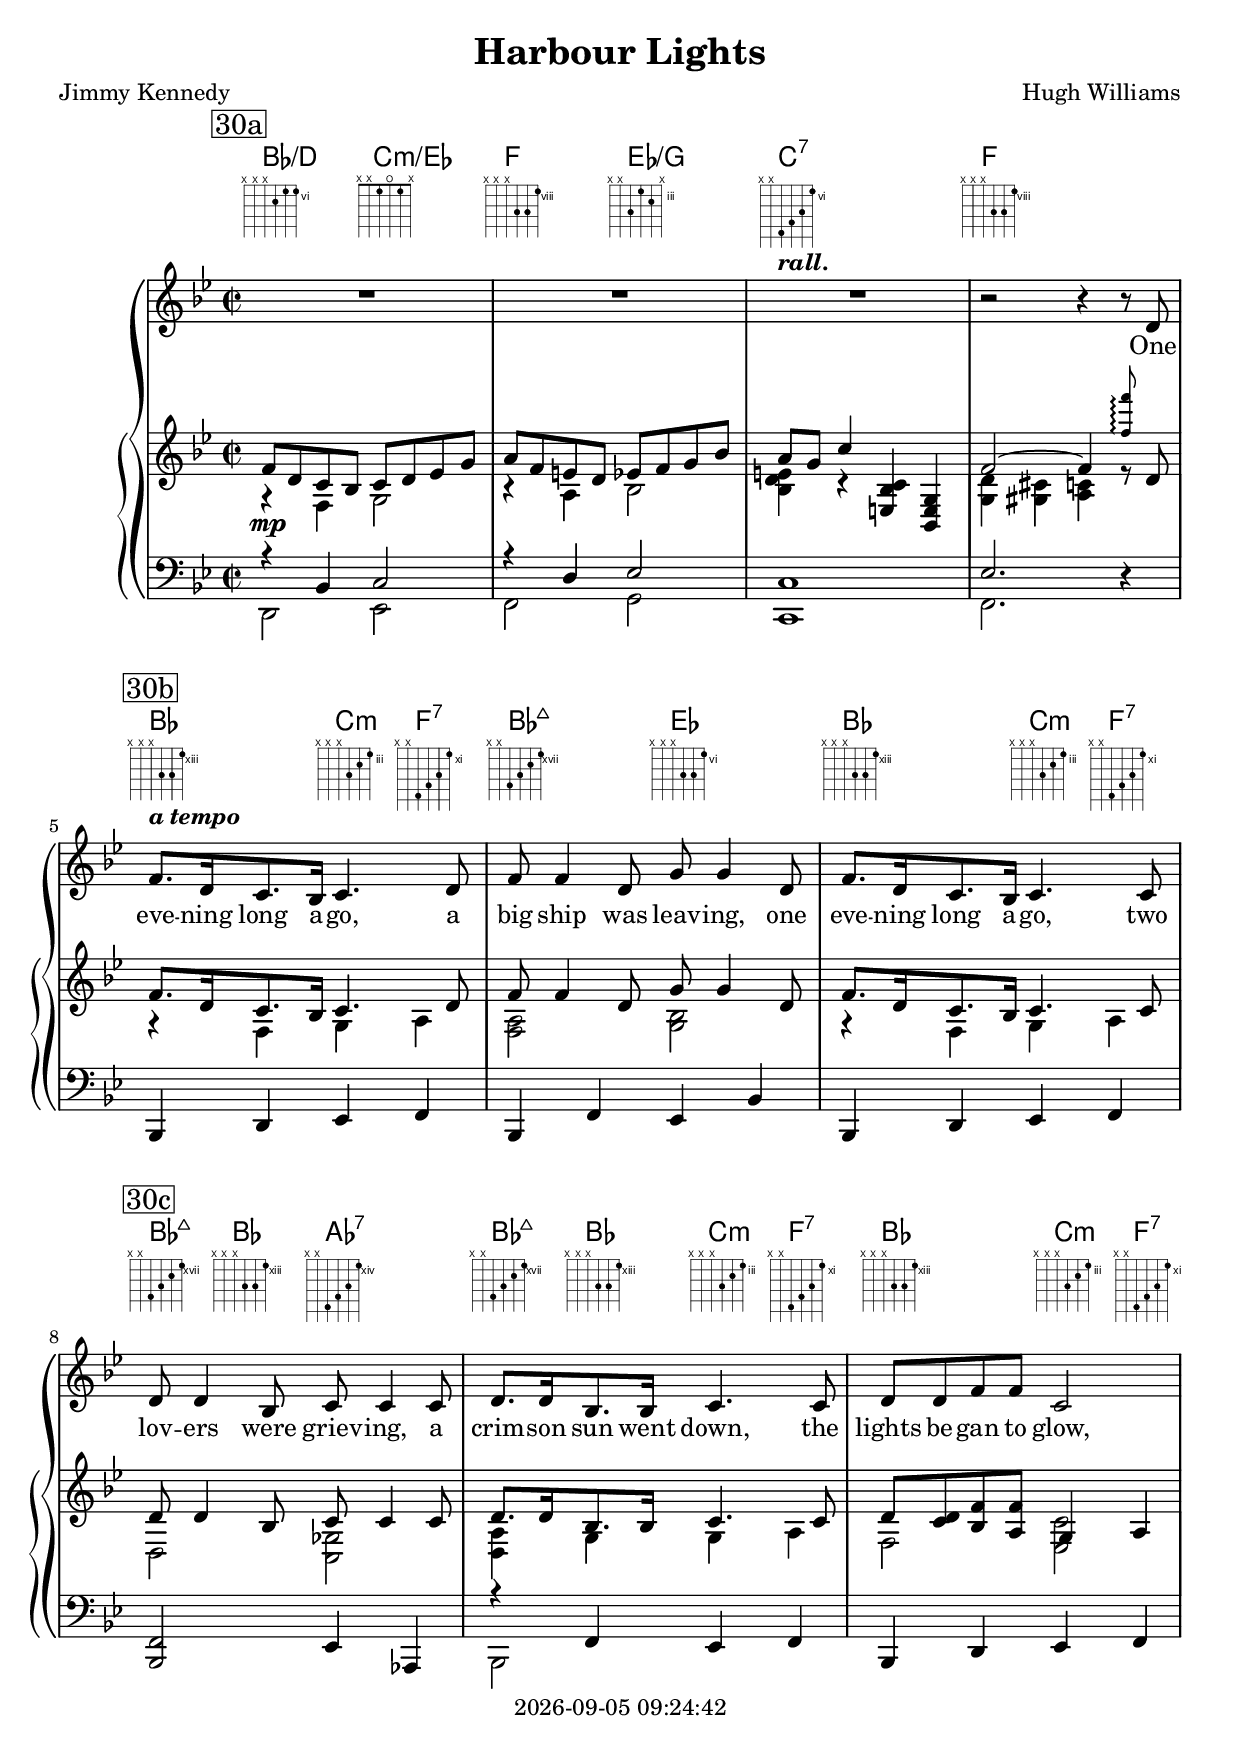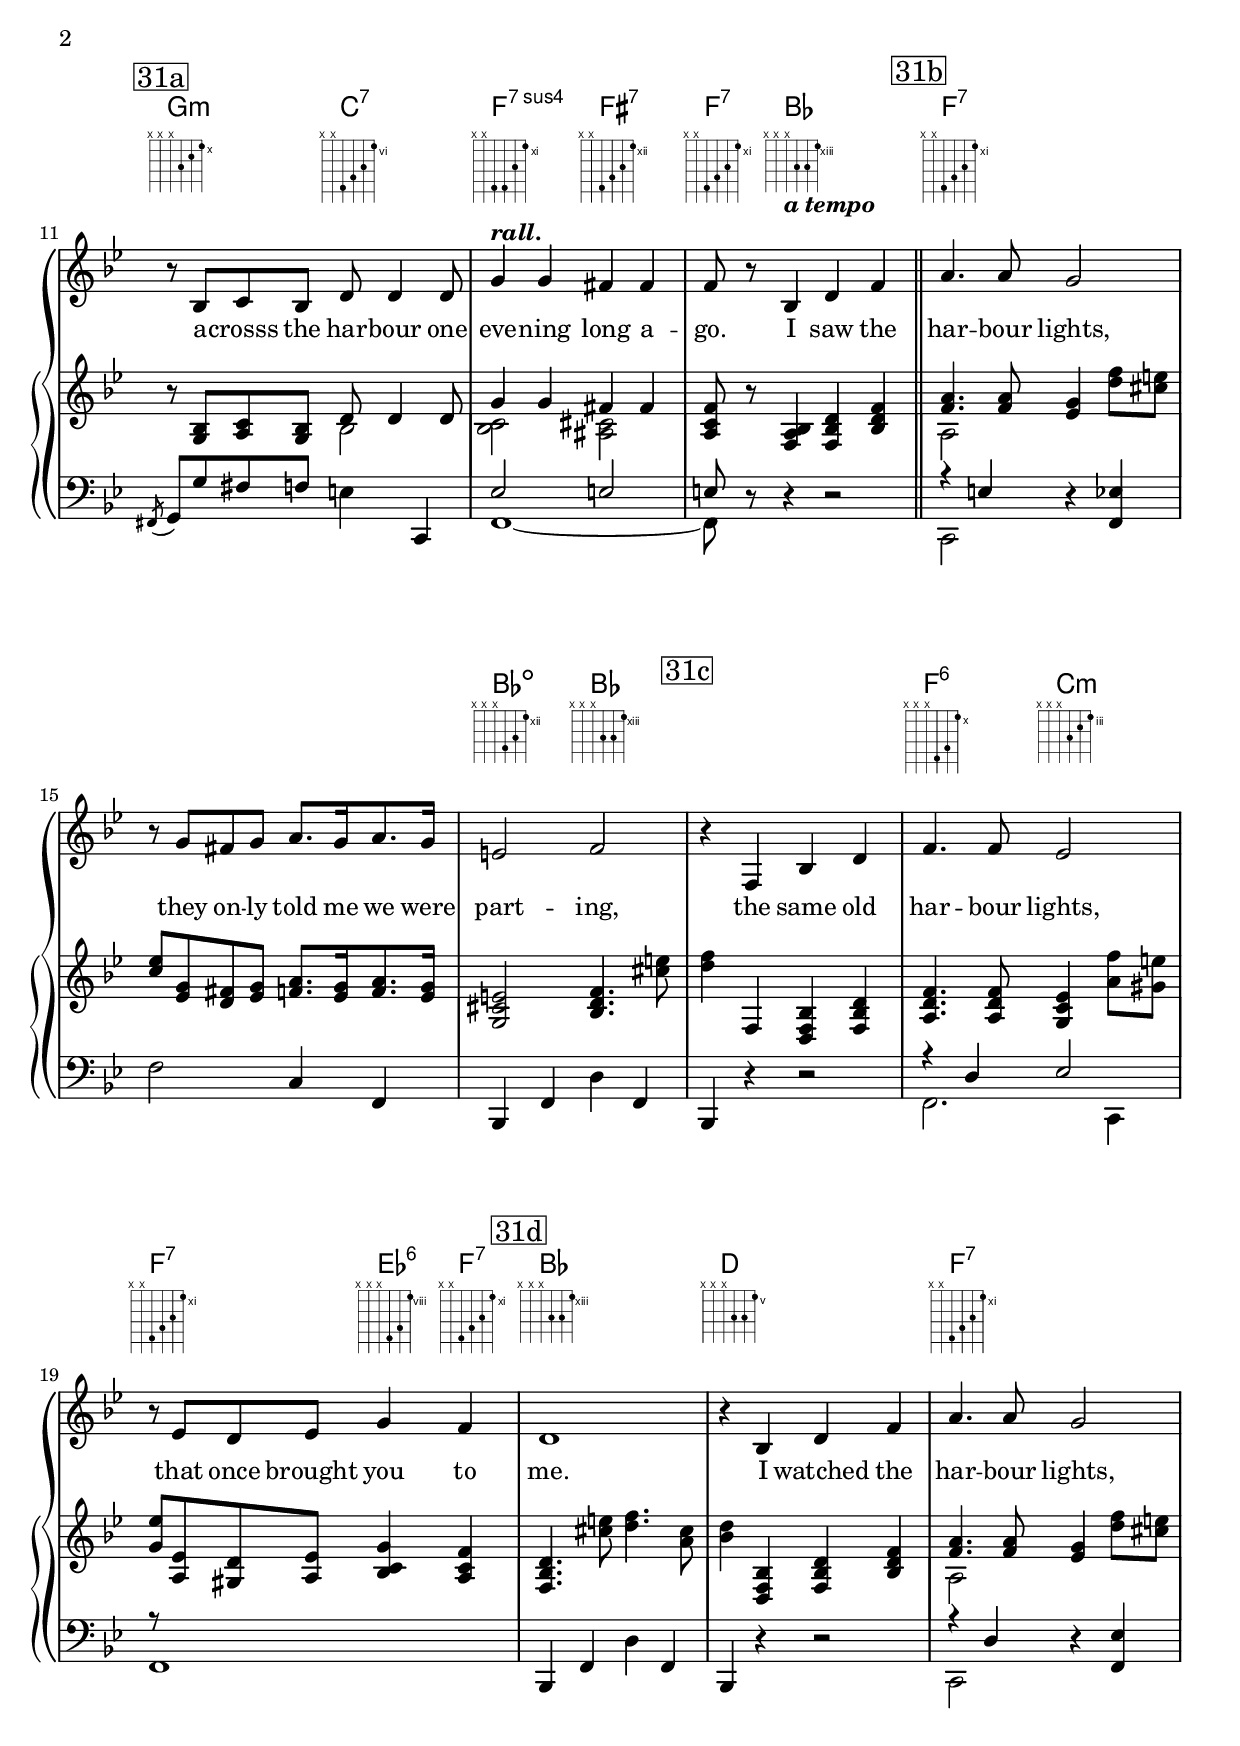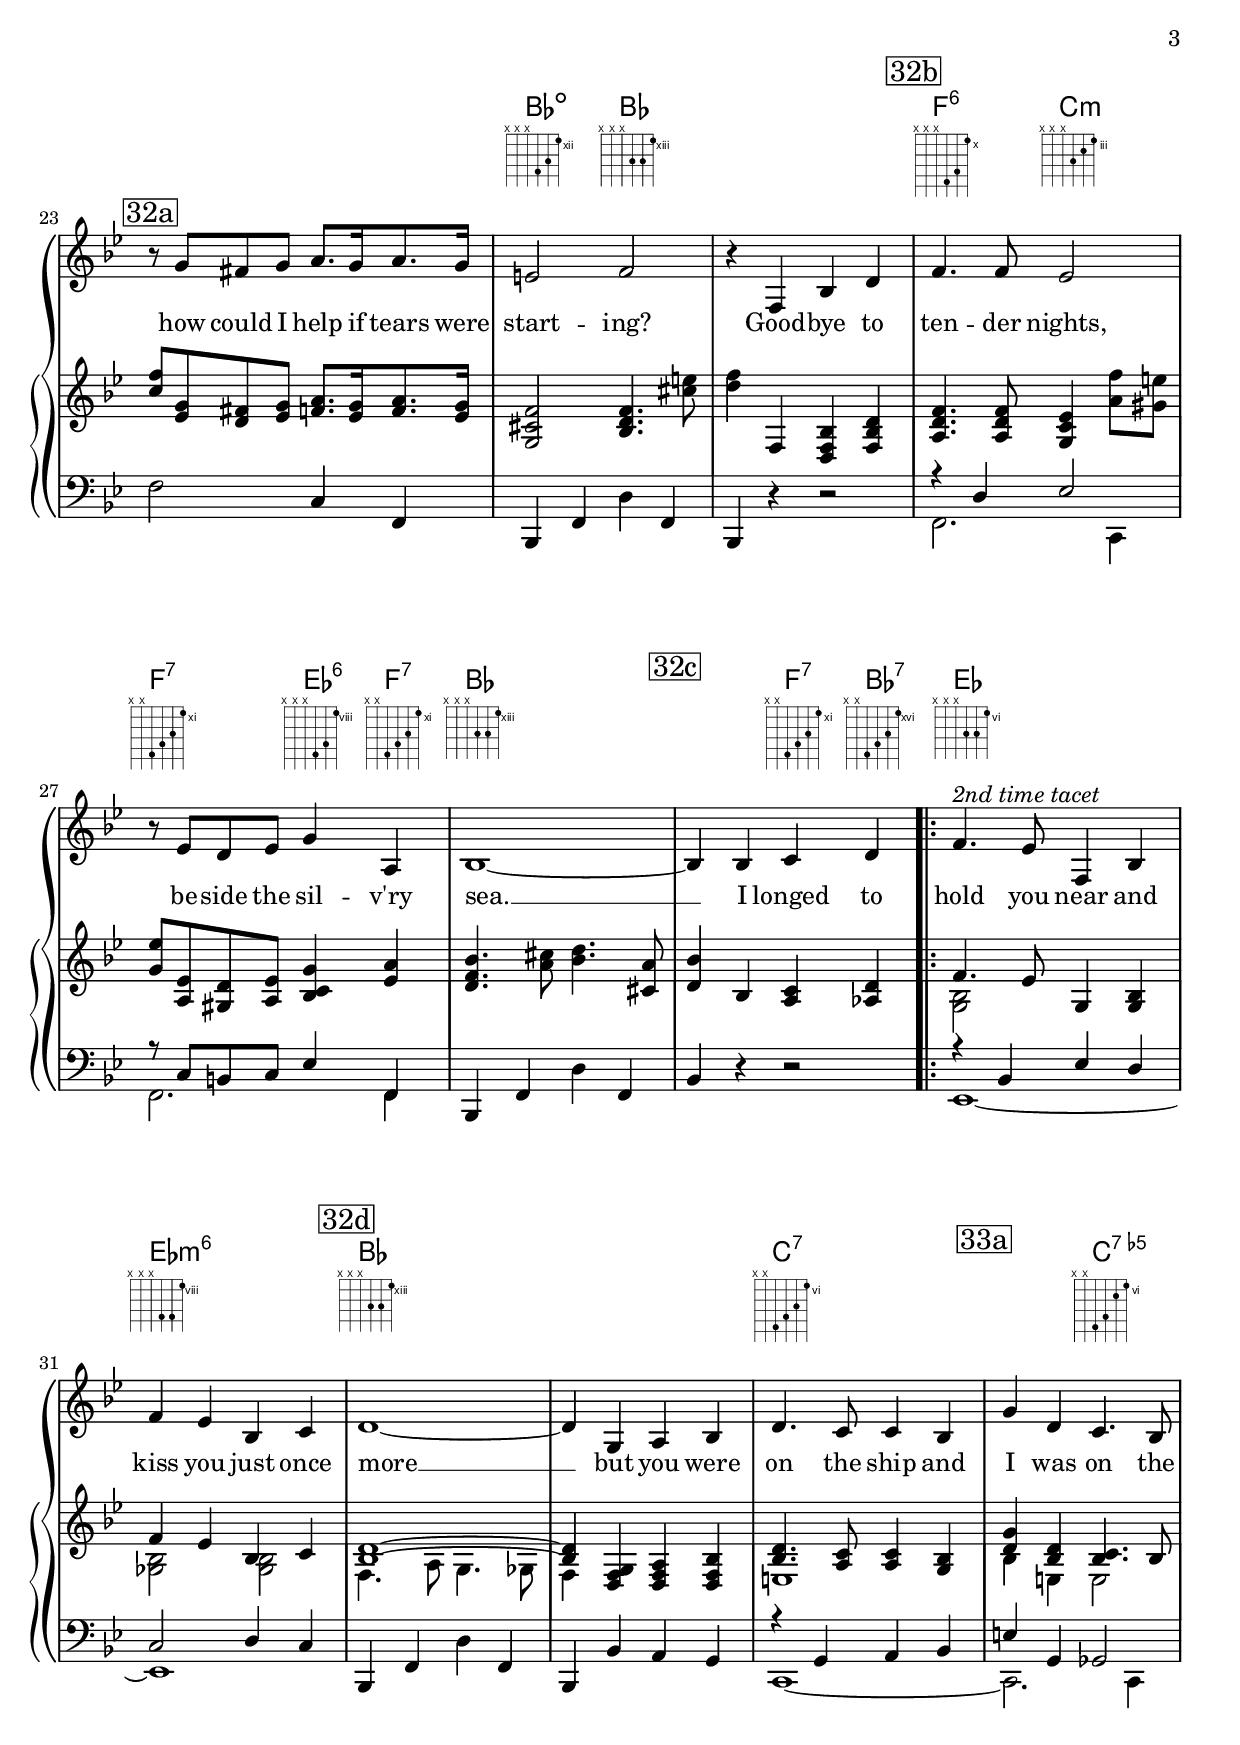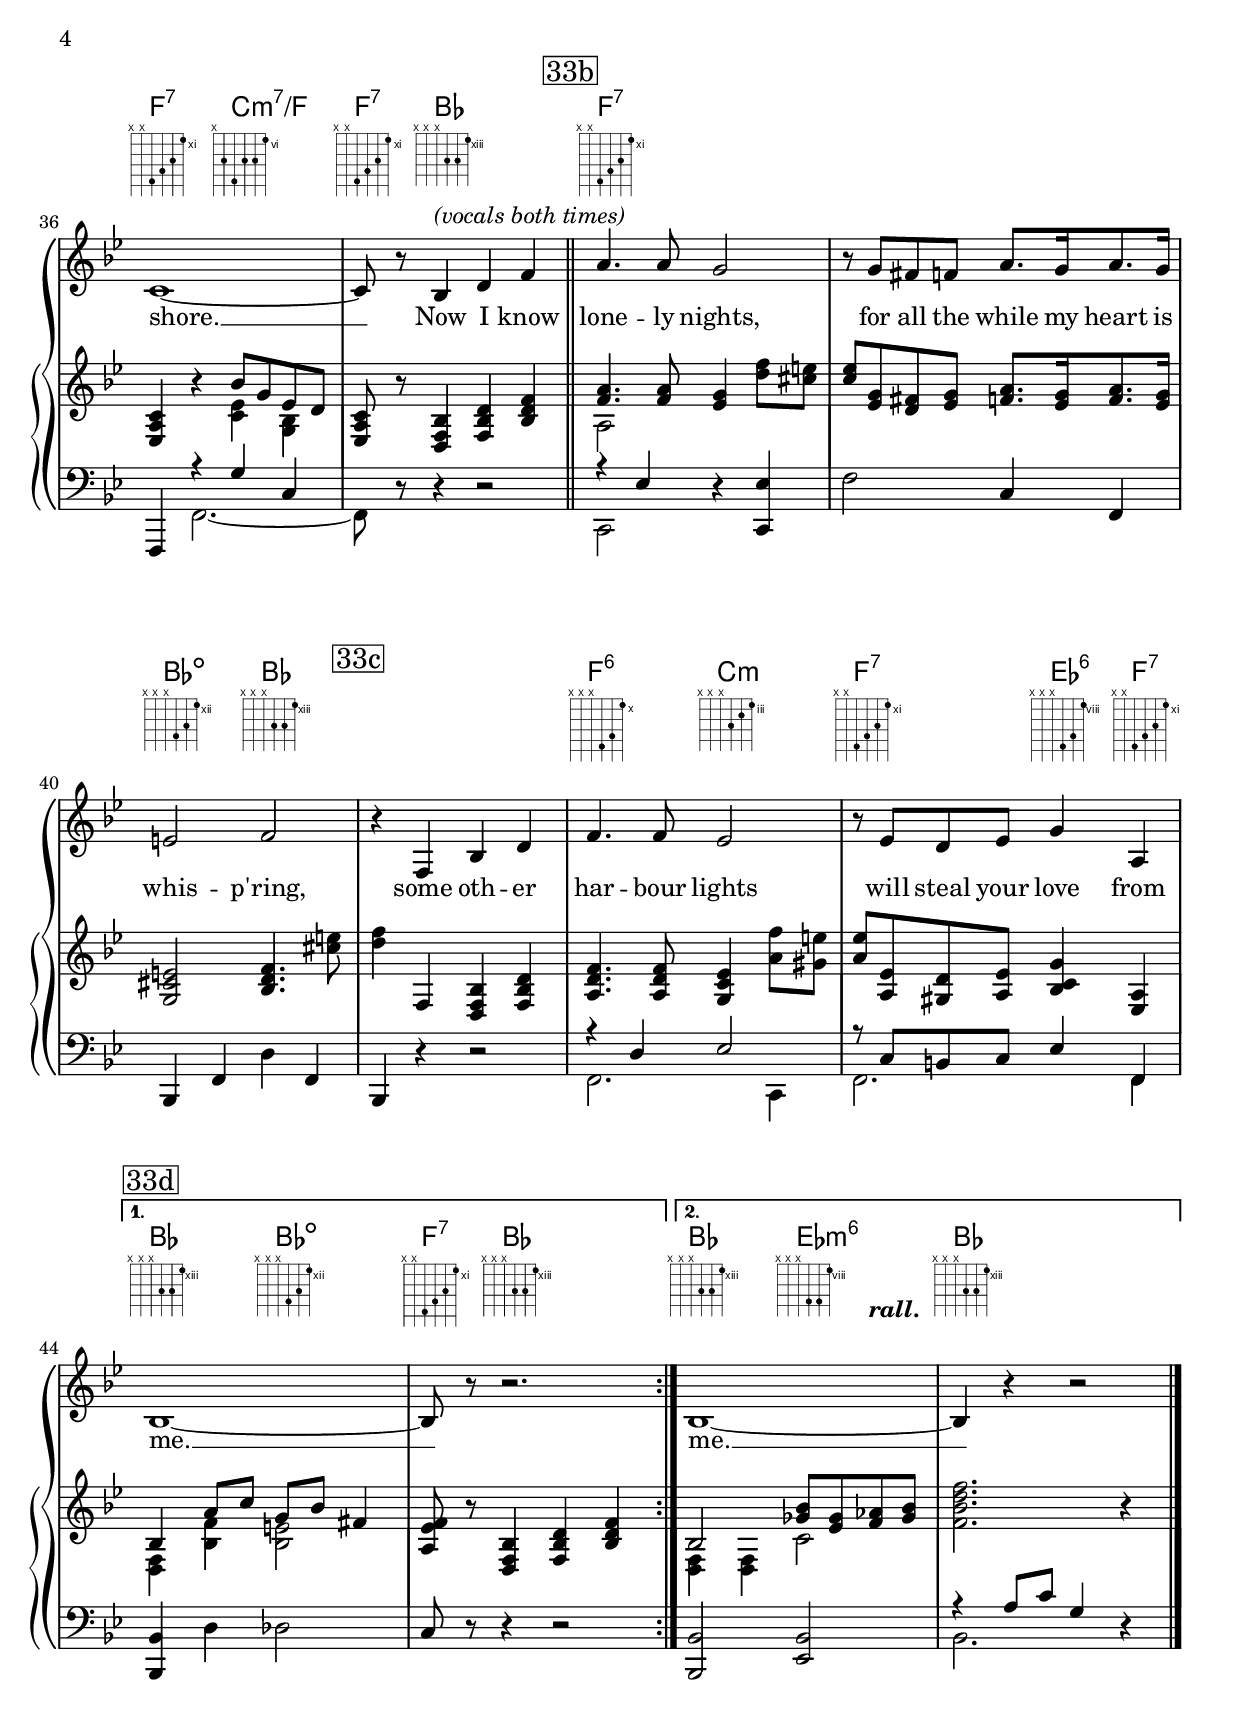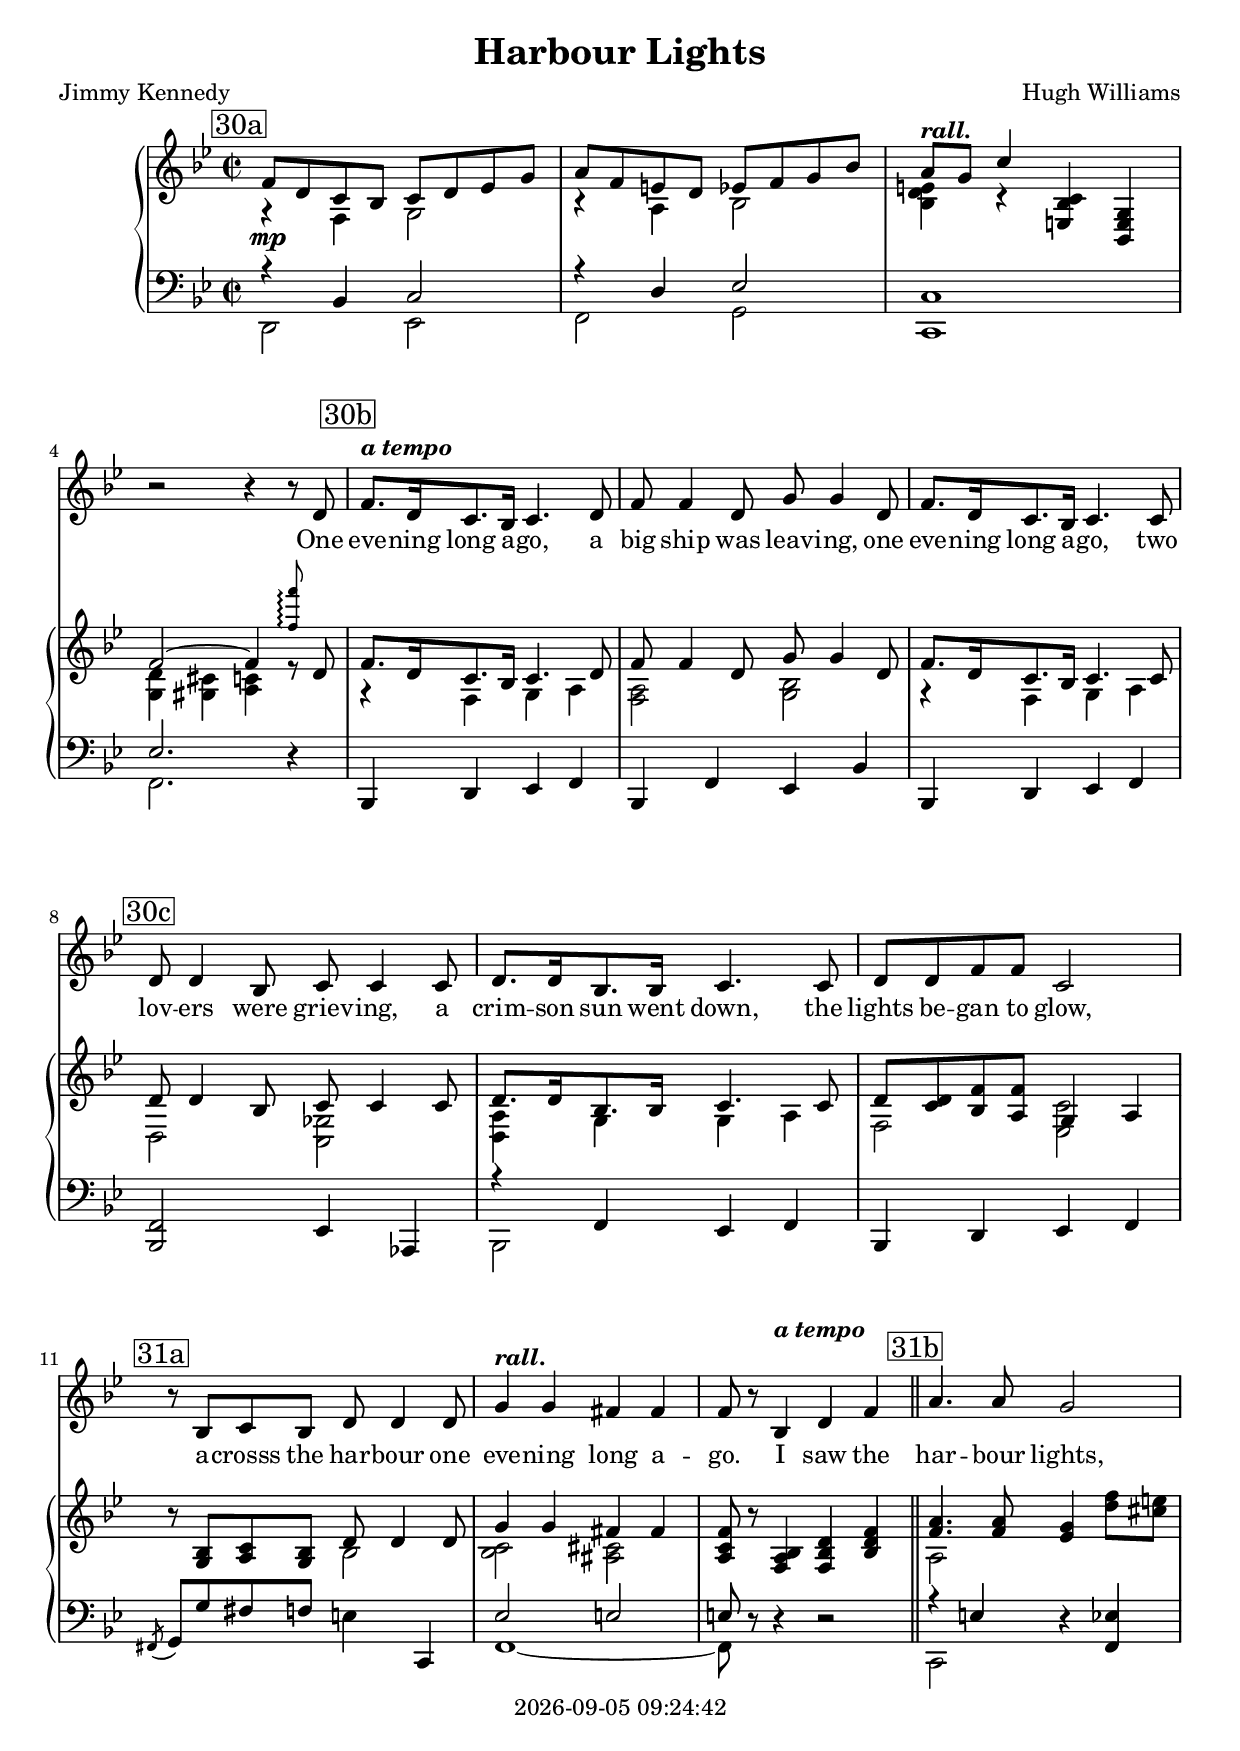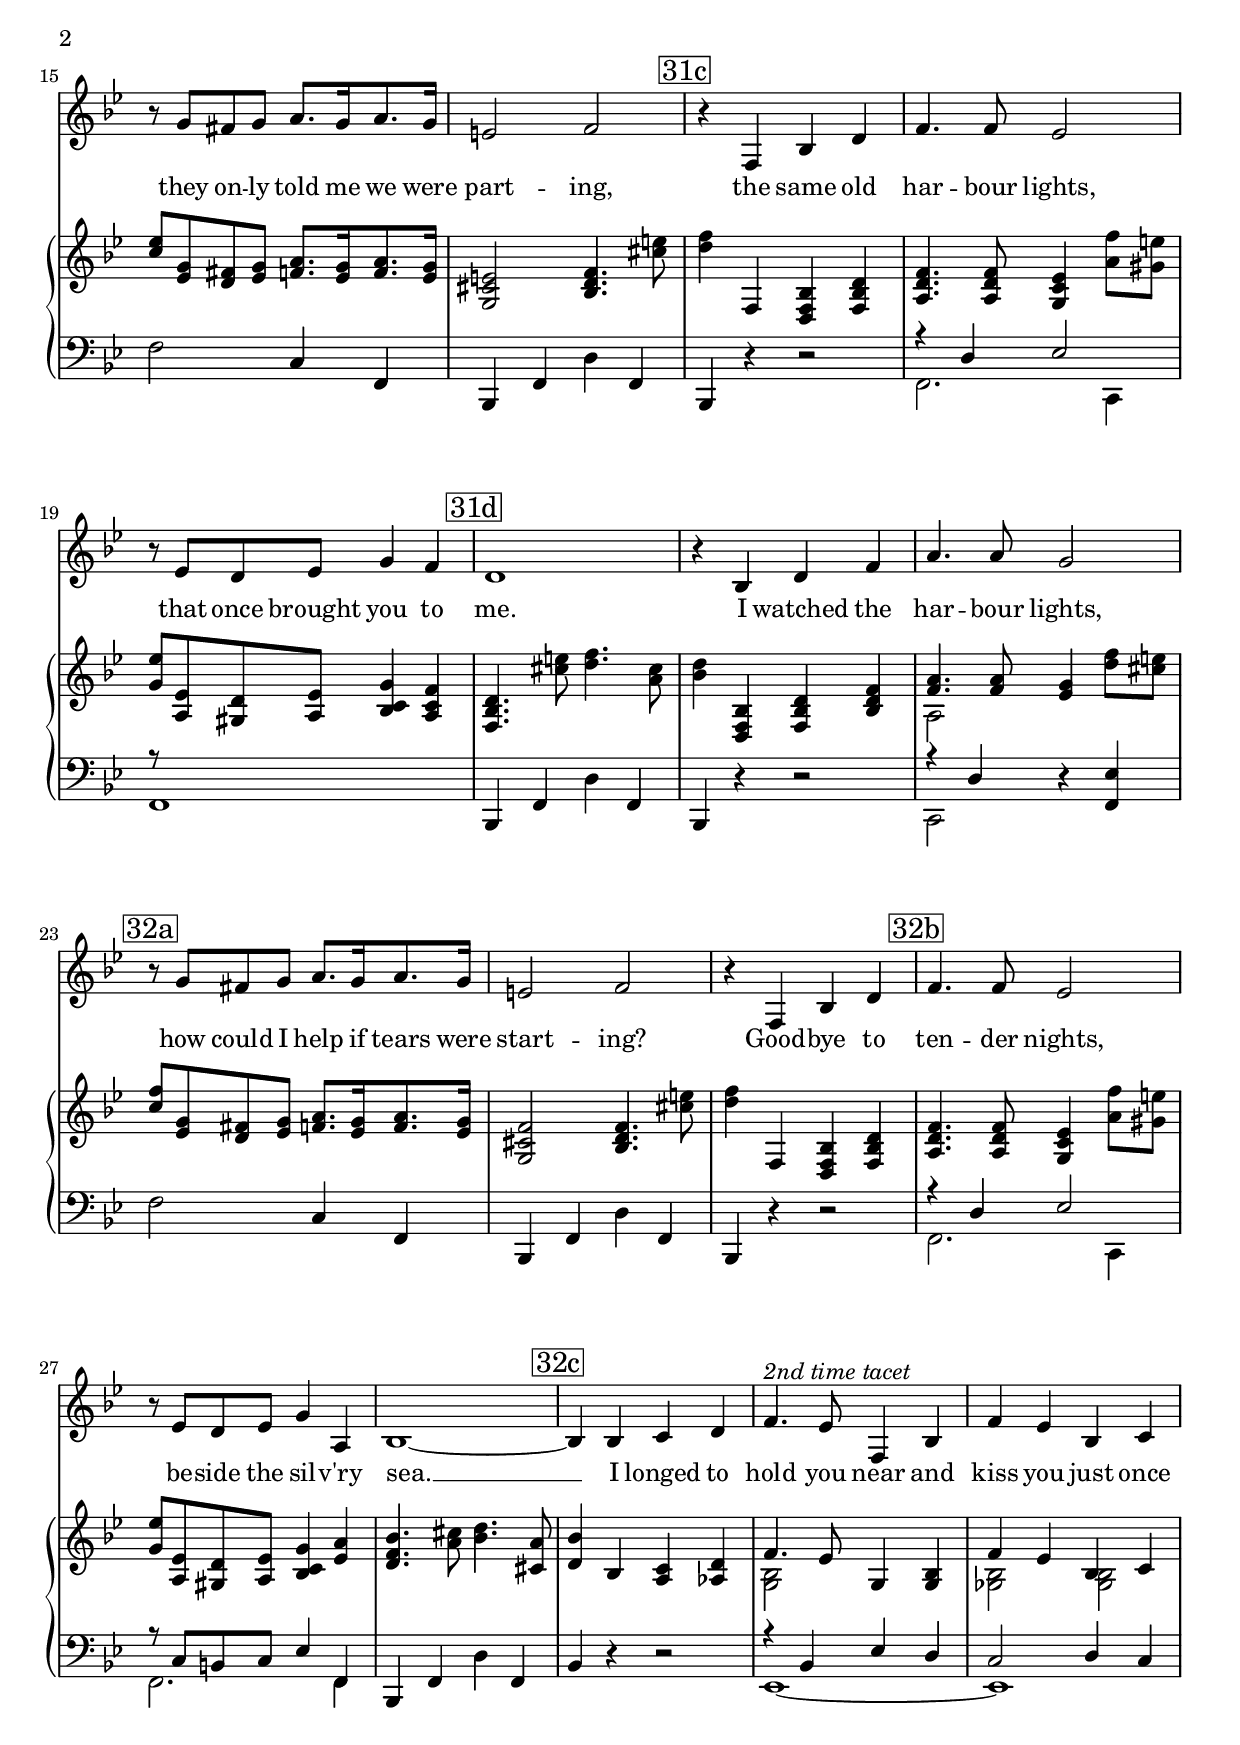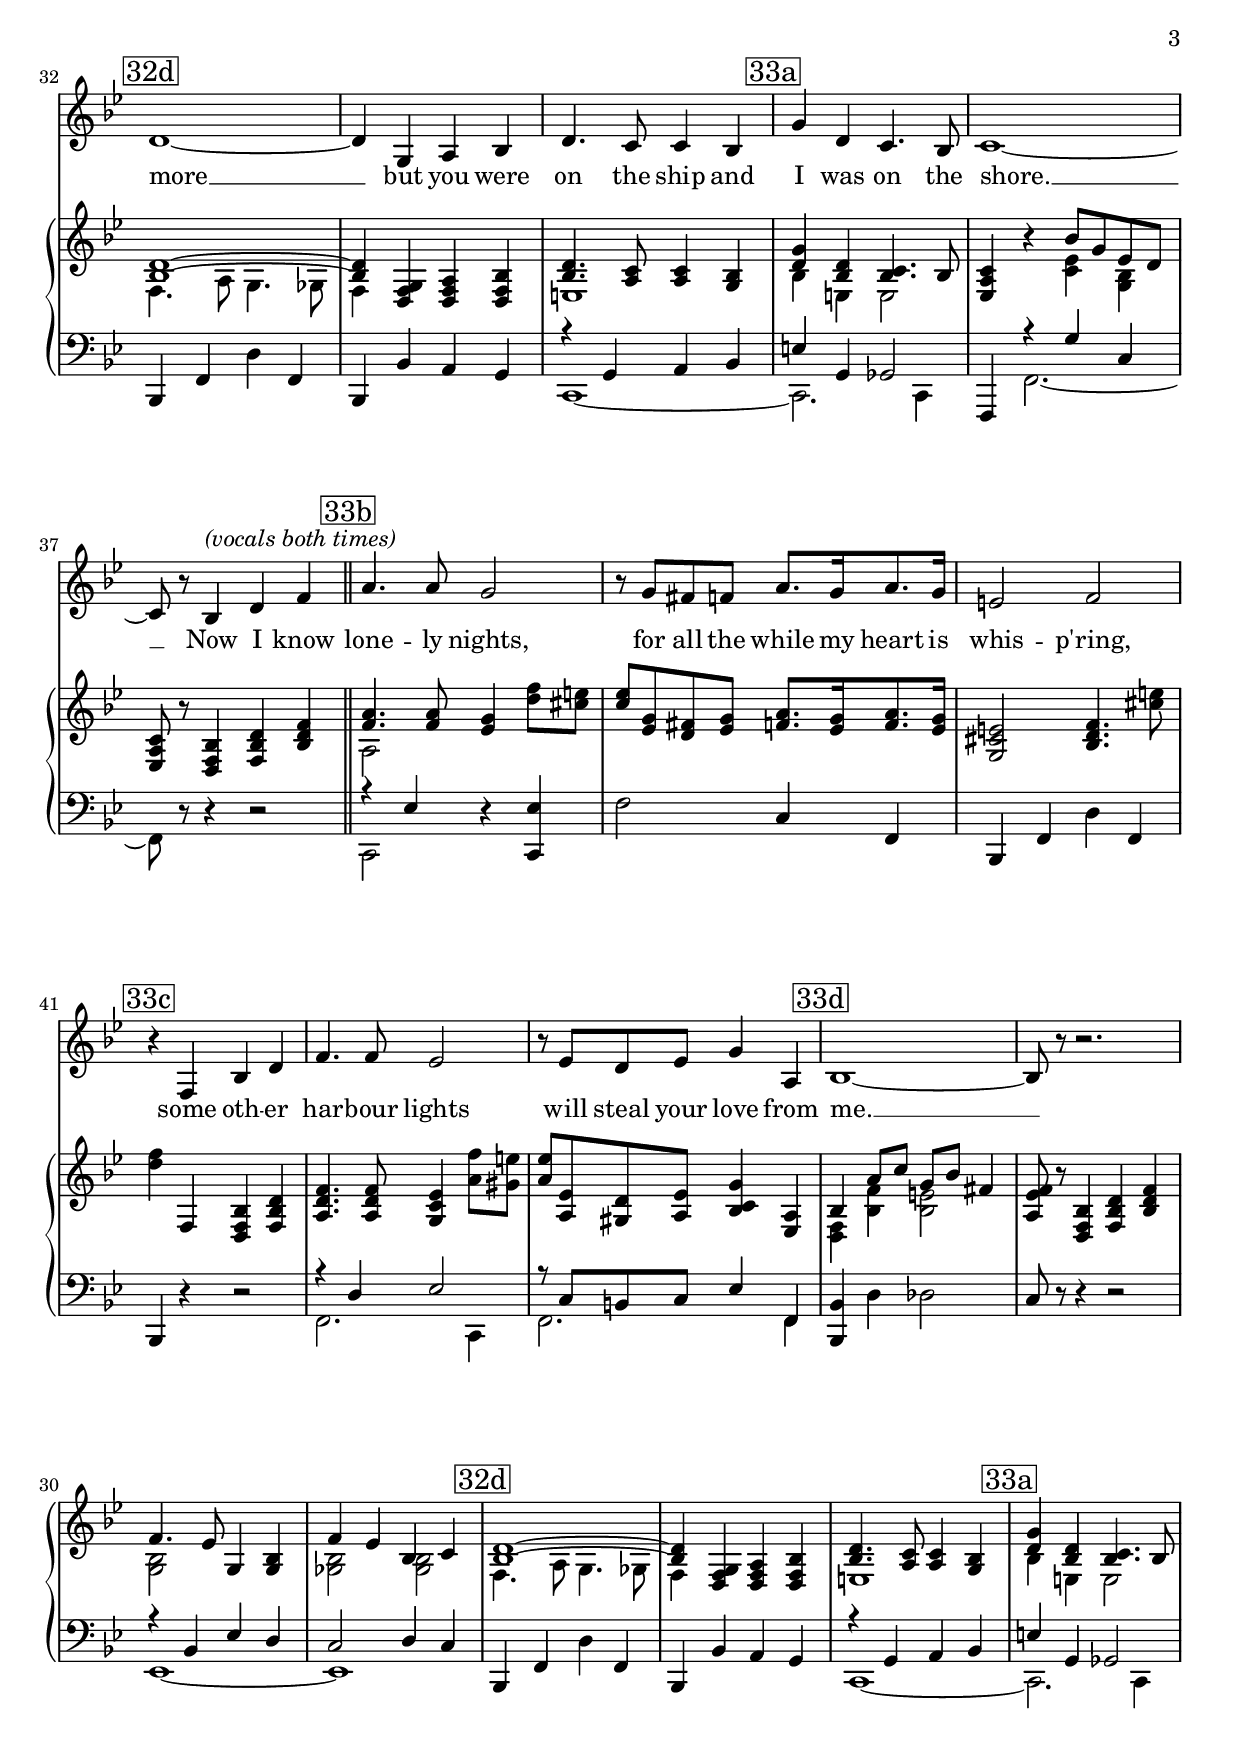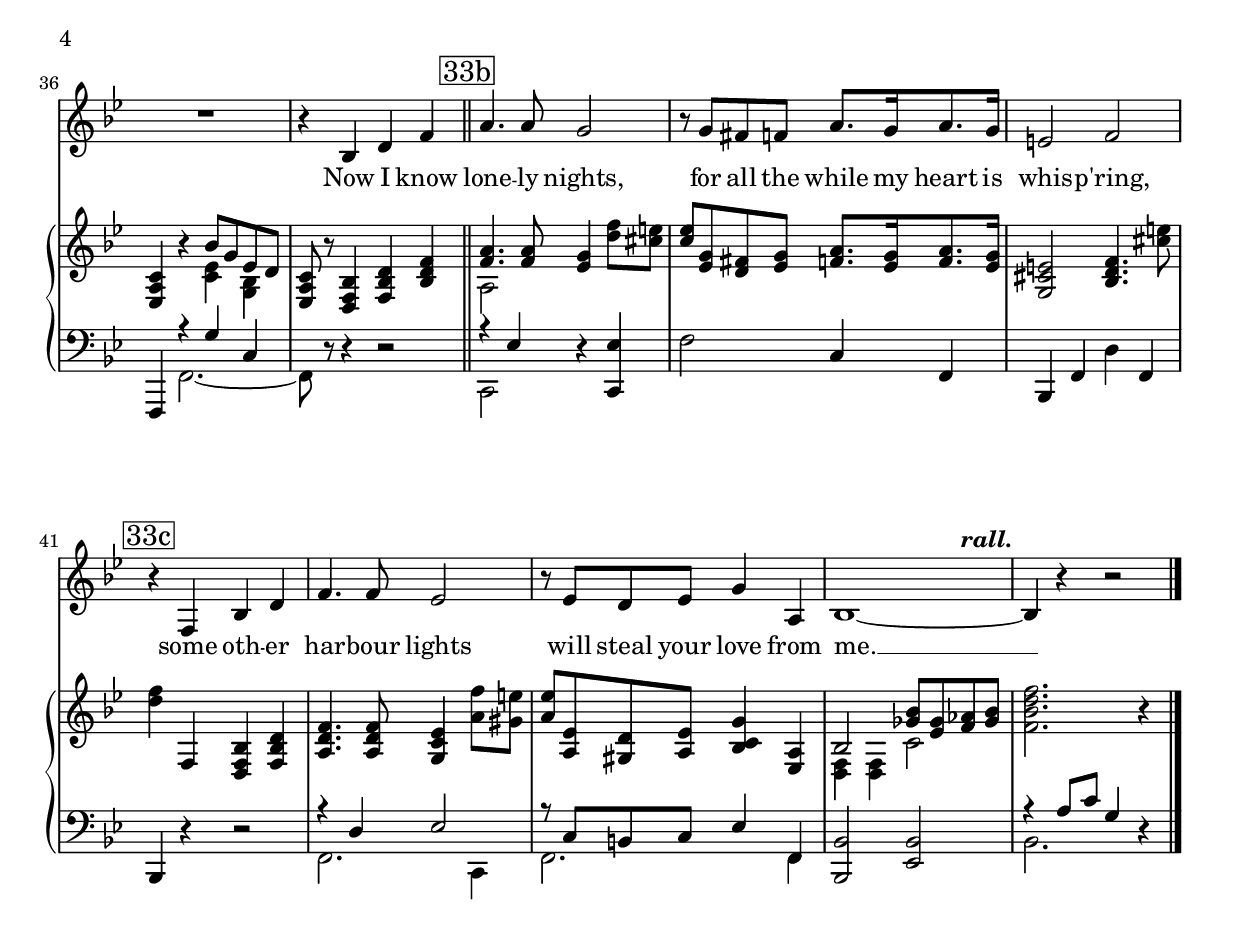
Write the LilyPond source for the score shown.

\version "2.20.0"

today = #(strftime "%Y-%m-%d %H:%M:%S" (localtime (current-time)))

\header {
% centered at top
%  dedication  = "dedication"
  title       = "Harbour Lights"
%  subtitle    = "subtitle"
%  subsubtitle = "subsubtitle"
%  instrument  = "instrument"
  
% arrangement of following lines:
%
%  poet    composer
%  meter   arranger
%  piece       opus

  composer    = "Hugh Williams"
%  arranger    = "arranger"
%  opus        = "opus"

  poet        = "Jimmy Kennedy"
%  meter       = "meter"
%  piece       = "piece"

% centered at bottom
% tagline     = "tagline" % default lilypond version
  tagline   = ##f
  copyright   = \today
}

% #(set-global-staff-size 16)

global = {
  \key bes \major
  \time 2/2
  \tempo 2=46
}

TempoTrack = {
  \global
  \set Score.tempoHideNote = ##t
  \tempo 2=46
  s1*2
  \tempo 2=43 s1-\markup \bold rall.
  s1
  \tempo 2=46
  s1-\markup \bold {a tempo}
  s1*6
  \tempo 2=43 % 31a+
  s1-\markup \bold rall.
  s4 \tempo 2=46 s2.^\markup \bold {a tempo}
  s1*16
  \repeat volta 2 { s1*14 }
  \alternative {{s1 s1} {s2. \tempo 2=43 s4-\markup \bold rall.  s1}}
}

RehearsalTrack = {
%  \set Score.currentBarNumber = #5
  \mark \markup { \box "30a" } s1*4
  \mark \markup { \box "30b" } s1*3
  \mark \markup { \box "30c" } s1*3
  \mark \markup { \box "31a" } s1*3
  \mark \markup { \box "31b" } s1*3
  \mark \markup { \box "31c" } s1*3
  \mark \markup { \box "31d" } s1*3
  \mark \markup { \box "32a" } s1*3
  \mark \markup { \box "32b" } s1*3
  \mark \markup { \box "32c" } s1
  \repeat volta 2 {
    \set Score.currentBarNumber = #30
    s1*2
    \mark \markup { \box "32d" } s1*3
    \mark \markup { \box "33a" } s1*3
    \mark \markup { \box "33b" } s1*3
    \mark \markup { \box "33c" } s1*3
  }
  \alternative {
    {
      \mark \markup { \box "33d" } s1*2
    }
    {
      \set Score.currentBarNymber = #46
      s1*2
    }
  }
}

ChordTrack = \chordmode {
  bes2/d c:m/ees
  f2 ees/g
  c1:7
  f1
  bes2 c4:m f:7 % 30b
  bes2:maj7 ees
  bes2 c4:m f:7
  bes4:maj7 bes aes2:7 % 30c
  bes4:maj7 bes c:m f:7
  bes2 c4:m f:7
  g2:m c:7 % 31a
  f2:7sus4 fis:7
  f4:7 bes2.
  f1:7 % 31b
  s1
  bes2:dim bes
  s1 % 31c
  f2:6 c:m
  f2:7 ees4:6 f:7
  bes1 % 31d
  d1
  f1:7
  s1 % 32a
  bes2:dim bes
  s1
  f2:6 c:m % 32b
  f2:7 ees4:6 f:7
  bes1
  s2 f4:7 bes:7 % 32c
  \repeat volta 2 {
    ees1
    ees1:m6
    bes1 % 32d
    s1
    c1:7
    s2 c:7.5- % 33a
    f2:7 c:m7/f
    f4:7 bes2.
    f1:7 % 33b
    s1
    bes2:dim bes
    s1 % 33c
    f2:6 c:m
    f2:7 ees4:6 f:7
  }
  \alternative {
    {
      bes2 bes2:dim % 33d
      f4:7 bes2.
    }
    {
      bes2 ees:m6
      bes1
    }
  }
}

melody = \relative {
  \global
  R1*3
  r2 r4 r8 d'
  f8. d16 c8. bes16 c4. d8 % 30b
  f8 f4 d8 g g4 d8
  f8. d16 c8. bes16 c4. c8
  d8 d4 bes8 c c4 c8 % 30c
  d8. d16 bes8. bes16 c4. c8
  d8 d f f c2
  r8 bes c bes d d4 d8 % 31a
  g4 g fis fis
  f8 r bes,4 d f \bar "||"
  a4. a8 g2 % 31b
  r8 g fis g a8. g16 a8. g16
  e2 f
  r4 f, bes d % 31c
  f4. f8 ees2
  r8 ees d ees g4 f
  d1 % 31d
  r4 bes d f
  a4. a8 g2
  r8 g fis g a8. g16 a8. g16 % 32a
  e2 f
  r4 f, bes d
  f4. f8 ees2 % 32b
  r8 ees d ees g4 a,
  bes1~
  bes4 bes c d % 32c
  \repeat volta 2 {
    f4.^\markup \italic {2nd time tacet} ees8 f,4 bes
    f'4 ees bes c
    d1~ % 32d
    d4 g, a bes
    d4. c8 c4 bes
    g'4 d c4. bes8 % 33a
    c1~
    c8 r bes4^\markup \italic {(vocals both times)} d f \bar "||"
    a4. a8 g2 % 33b
    r8 g fis f a8. g16 a8. g16
    e2 f
    r4 f, bes d % 33c
    f4. f8 ees2
    r8 ees d ees g4 a,
  }
  \alternative {
    {
      bes1~
      bes8 r r2.
    }
    {
      bes1~
      bes4 r r2
    }
  }
  \bar "|."
}

melodySingle = \relative {
  \global
  R1*3
  r2 r4 r8 d'
  f8. d16 c8. bes16 c4. d8 % 30b
  f8 f4 d8 g g4 d8
  f8. d16 c8. bes16 c4. c8
  d8 d4 bes8 c c4 c8 % 30c
  d8. d16 bes8. bes16 c4. c8
  d8 d f f c2
  r8 bes c bes d d4 d8 % 31a
  g4 g fis fis
  f8 r bes,4 d f \bar "||"
  a4. a8 g2 % 31b
  r8 g fis g a8. g16 a8. g16
  e2 f
  r4 f, bes d % 31c
  f4. f8 ees2
  r8 ees d ees g4 f
  d1 % 31d
  r4 bes d f
  a4. a8 g2
  r8 g fis g a8. g16 a8. g16 % 32a
  e2 f
  r4 f, bes d
  f4. f8 ees2 % 32b
  r8 ees d ees g4 a,
  bes1~
  bes4 bes c d % 32c
  f4.^\markup \italic {2nd time tacet} ees8 f,4 bes
  f'4 ees bes c
  d1~ % 32d
  d4 g, a bes
  d4. c8 c4 bes
  g'4 d c4. bes8 % 33a
  c1~
  c8 r bes4^\markup \italic {(vocals both times)} d f \bar "||"
  a4. a8 g2 % 33b
  r8 g fis f a8. g16 a8. g16
  e2 f
  r4 f, bes d % 33c
  f4. f8 ees2
  r8 ees d ees g4 a,
  bes1~
  bes8 r r2.

  R1*7
  r4 bes4 d f \bar "||"
  a4. a8 g2 % 33b
  r8 g fis f a8. g16 a8. g16
  e2 f
  r4 f, bes d % 33c
  f4. f8 ees2
  r8 ees d ees g4 a,
  bes1~
  bes4 r r2
  \bar "|."
}

wordsOne = \lyricmode {
  One eve -- ning long a -- go,
  a big ship was leav -- ing,
  one eve -- ning long a -- go,
  two lov -- ers were griev -- ing,
  a crim -- son sun went down,
  the lights be -- gan to glow,
  a -- crosss the har -- bour
  one eve -- ning long a -- go.
  I saw the har -- bour lights,
  they on -- ly told me we were part -- ing,
  the same old har -- bour lights,
  that once brought you to me.
  I watched the har -- bour lights,
  how could I help if tears were start -- ing?
  Good -- bye to ten -- der nights,
  be -- side the sil -- v'ry sea. __
  Ι longed to hold you near
  and kiss you just once more __
  but you were on the ship
  and I was on the shore. __

  Now I know lone -- ly nights,
  for all the while my heart is whis -- p'ring,
  some oth -- er har -- bour lights
  will steal your love from me. __
  me. __
}

wordsSingle = \lyricmode {
  One eve -- ning long a -- go,
  a big ship was leav -- ing,
  one eve -- ning long a -- go,
  two lov -- ers were griev -- ing,
  a crim -- son sun went down,
  the lights be -- gan to glow,
  a -- crosss the har -- bour
  one eve -- ning long a -- go.
  I saw the har -- bour lights,
  they on -- ly told me we were part -- ing,
  the same old har -- bour lights,
  that once brought you to me.
  I watched the har -- bour lights,
  how could I help if tears were start -- ing?
  Good -- bye to ten -- der nights,
  be -- side the sil -- v'ry sea. __
  Ι longed to hold you near
  and kiss you just once more __
  but you were on the ship
  and I was on the shore. __

  Now I know lone -- ly nights,
  for all the while my heart is whis -- p'ring,
  some oth -- er har -- bour lights
  will steal your love from me. __

  Now I know lone -- ly nights,
  for all the while my heart is whis -- p'ring,
  some oth -- er har -- bour lights
  will steal your love from me. __
}

midiWords = \lyricmode {
  "\nOne " eve "ning " "long " a "go, "
  "\na " "big " "ship " "was " leav "ing, "
  "\none " eve "ning " "long " a "go, "
  "\ntwo " lov "ers " "were " griev "ing, "
  "\na " crim "son " "sun " "went " "down, "
  "\nthe " "lights " be "gan " "to " "glow, "
  "\na" "crosss " "the " har "bour "
  "\none " eve "ning " "long " a "go. "
  "\nI " "saw " "the " har "bour " "lights, "
  "\nthey " on "ly " "told " "me " "we " "were " part "ing, "
  "\nthe " "same " "old " har "bour " "lights, "
  "\nthat " "once " "brought " "you " "to " "me. "
  "\nI " "watched " "the " har "bour " "lights, "
  "\nhow " "could " "I " "help " "if " "tears " "were " start "ing? "
  "\nGood" "bye " "to " ten "der " "nights, "
  "\nbe" "side " "the " sil "v'ry " "sea. " 
  "\nΙ " "longed " "to " "hold " "you " "near "
  "\nand " "kiss " "you " "just " "once " "more " 
  "\nbut " "you " "were " "on " "the " "ship "
  "\nand " "I " "was " "on " "the " "shore. " 

  "\nNow " "I " "know " lone "ly " "nights, "
  "\nfor " "all " "the " "while " "my " "heart " "is " whis "p'ring, "
  "\nsome " oth "er " har "bour " "lights "
  "\nwill " "steal " "your " "love " "from " "me. " 

  "\nNow " "I " "know " lone "ly " "nights, "
  "\nfor " "all " "the " "while " "my " "heart " "is " whis "p'ring, "
  "\nsome " oth "er " har "bour " "lights "
  "\nwill " "steal " "your " "love " "from " "me. " 
}

pianoRH = \relative {
  \global
  s1
  s1
  s2 <e bes' c>4 <bes e g>
  s2. s8 d'
  s1*6 % 30b
  r8 <g, bes> <a c> <g bes> s2 % 31a
  s1
  <a c f>8 r <f a bes>4 <f bes d> <bes d f> \bar "||"
  s2 <ees g>4 <d' f>8 <cis e> % 31b
  <c ees>8 <ees, g> <d fis> <ees g> <f a>8. <ees g>16 <f a>8. <ees g>16
  <g, cis e>2 <bes d f>4. <cis' e>8
  <d f>4 f,, <d f bes> <f bes d> % 31c
  <a d f>4. q8 <g c ees>4 <a' f'>8 <gis e'>
  <g ees'>8 <a, ees'> <gis d'> <a ees'> <bes c g'>4 <a c f>
  <f bes d>4. <cis'' e>8 <d f>4. <a cis>8 % 31d
  <bes d>4 <d,, f bes> <f bes d> <bes d f>
  s2 <ees g>4 <d' f>8 <cis e>
  <c f>8 <ees, g> <d fis> <ees g> <f a>8. <ees g>16 <f a>8. <ees g>16 % 32a
  <g, cis f>2 <bes d f>4. <cis' e>8
  <d f>4 f,, <d f bes> <f bes d>
  <a d f>4. q8 <g c ees>4 <a' f'>8 <gis e'> % 32b
  <g ees'>8 <a, ees'> <gis d'> <a ees'> <bes c g'>4 <ees a>
  <d f bes>4. <a' cis>8 <bes d>4. <cis, a'>8
  <d bes'>4 bes <a c> <aes d> % 32c
  \repeat volta 2 {
    s2 g4 <g bes>
    s1
    s1 % 32d
    s4 <d f g>4 <d f a> <d f bes>
    s1
    s1 % 33a
    <ees a c>4 r s2
    <ees a c>8 r <d f bes>4 <f bes d> <bes d f> \bar "||"
    s2 <ees g>4 <d' f>8 <cis e> % 33b
    <c ees>8 <ees, g> <d fis> <ees g> <f a>8. <ees g>16 <f a>8. <ees g>16
    <g, cis e>2 <bes d f>4. <cis' e>8
    <d f>4 f,, <d f bes> <f bes d> % 33c
    <a d f>4. q8 <g c ees>4 <a' f'>8 <gis e'>
    <a ees'>8 <a, ees'> <gis d'>  <a ees'> <bes c g'>4 <ees, a>
  }
  \alternative {
    {
      s1 % 33d
      <a ees' f>8 r <d, f bes>4 <f bes d> <bes d f>
    }
    {
      s1
      <f' bes d f>2. r4
    }
  }
  \bar "|."
}

pianoRHone = \relative {
  \global
  \voiceOne
  f'8 d c bes c d ees g
  a8 f e d ees f g bes
  a8 g c4 s2
  f,2~4 \teeny <f' f'>8\arpeggio \normalsize s
  f,8. d16 c8. bes16 c4. d8 % 30b
  f8 f4 d8 g g4 d8
  f8. d16 c8. bes16 c4. c8
  d8 d4 bes8 c c4 c8 % 30c
  d8. d16 bes8. bes16 c4. c8
  d8 <c d> <bes f'> <a f'> g4 a
  s2 d8 d4 d8 % 31a
  g4 g fis fis
  s1 \bar "||"
  <f a>4. q8 s2 % 31b
  s1
  s1
  s1 % 31c
  s1
  s1
  s1 % 31d
  s1
  <f a>4. q8 s2
  s1*3 % 32a
  s1*3 % 32b
  s1 % 32c
  \repeat volta 2 {
    f4. ees8 s2
    f4 ees bes c
    <bes d>1~ % 32d
    q4 s2.
    <bes d>4. <a c>8 q4 <g bes>
    <d' g>4 <bes d> <bes c>4. bes8 % 33a
    s2 bes'8 g ees d
    s1
    <f a>4. q8 s2 % 33b
    s1
    s1
    s1*3 % 33c
  }
  \alternative {
    {
      bes,4 a'8 c g bes fis4
      s1
    }
    {
      bes,2 <ges' bes>8 <ees ges> <f aes> <ges bes>
      s1
    }
  }
  \bar "|."
}

pianoRHtwo = \relative {
  \global
  \voiceTwo
  r4 f4 g2
  r4 a4 bes2
  <bes d e>4 r s2
  <g d'>4 <gis cis> <a c> r8 s
  r4 f g a % 30b
  <f a>2 <g bes>
  r4 f4 g a
  d,2 <c ges'> % 30c
  <d a'>4 g g a
  f2 <ees c'>
  s2 bes' % 31a
  <bes c>2 <ais cis>
  s1
  a2 s % 31b
  s1
  s1
  s1*3 % 31c
  s1 % 31d
  s1
  a2 s
  s1*3 % 32a
  s1*3 % 32b
  s1 % 32c
  \repeat volta 2 {
    <g bes>2 s
    <ges bes>2 q
    f4. a8 g4. ges8 % 32d
    f4 s2.
    e1
    bes'4 e, e2 % 33a
    s2 <c' ees>4 <g bes>
    s1
    a2 s % 33b
    s1
    s1
    s1*3 % 33c
  }
  \alternative {
    {
      <d, f>4 <bes' f'> <bes e>2 % 33d
      s1
    }
    {
      <d, f>4 q c'2
      s1
    }
  }
  \bar "|."
}

dynamicsPiano = {
  \override DynamicTextSpanner.style = #'none
  s1\mp
  s1*3
}

pianoLH = \relative {
  \global
  \oneVoice
  s1*3
  s2. r4
  bes,,4 d ees f % 30b
  bes,4 f' ees bes'
  bes,4 d ees f
  <bes, f'>2 ees4 aes, % 30c
  s2 ees'4 f
  bes,4 d ees f
  \acciaccatura fis8 g8 g' fis f e4 c, % 31a
  s1
  s8 r r4 r2 \bar "||"
  s2 r4 <f ees'> % 31b
  f'2 c4 f,
  bes,4 f' d' f,
  bes,4 r r2 % 31c
  s1
  s1
  bes4 f' d' f, % 31d
  bes,4 r r2
  s2 r4 <f' ees'>
  f'2 c4 f, % 32a
  bes,4 f' d' f,
  bes,4 r r2
  s1 % 32b
  s1
  bes4 f' d' f,
  bes4 r r2 % 32c
  \repeat volta 2 {
    s1
    s1
    bes,4 f' d' f, % 32d
    bes,4 bes' a g
    s1
    s1 % 33a
    s1
    s8 r r4 r2 \bar "||"
    s2 r4 <c, ees'> % 33b
    f'2 c4 f,
    bes,4 f' d' f,
    bes,4 r r2 % 33c
    s1
    s1
  }
  \alternative {
    {
      <bes bes'>4 d' des2
      c8 r r4 r2
    }
    {
      <bes, bes'>2 <ees bes'>
      s2. r4
    }
  }
  \bar "|."
}

pianoLHone = \relative {
  \global
  \voiceOne
  r4 bes, c2
  r4 d ees2
  c1
  ees2. s4
  s1*3 % 30b
  s1 % 30c
  r4 f, s2
  s1
  s1 % 31a
  ees'2 e
  e8 s s2.
  r4 e s2 % 31b
  s1
  s1
  s1 % 31c
  r4 d ees2
  r8 s s2.
  s1 % 31d
  s1
  r4 d s2
  s1 % 32a
  s1
  s1
  r4 d ees2 % 32b
  r8 c b c ees4 f,
  s1
  s1 % 32c
  \repeat volta 2 {
    r4 bes ees d
    c2 d4 c
    s1 % 32d
    s1
    r4 g a bes
    e4 g, ges2 % 33a
    f,4 r g'' c,
    s1
    r4 ees s2 % 33b
    s1
    s1
    s1 % 33c
    r4 d ees2
    r8 c b c ees4 f,
  }
  \alternative {
    {
      s1 % 33d
      s1
    }
    {
      s1
      r4 a'8 c g4 s
    }
  }
  \bar "|."
}

pianoLHtwo = \relative {
  \global
  \voiceTwo
  d,2 ees
  f2 g
  c,1
  f2. s4
  s1*3 % 30b
  s1 % 30c
  bes,2 s
  s1
  s1 % 31a
  f'1~
  f8 s s2. \bar "||"
  c2 s % 31b
  s1
  s1
  s1 % 31c
  f2. c4
  f1
  s1 % 31d
  s1
  c2 s
  s1*3 % 32a
  f2. c4 % 32b
  f2. f4
  s1
  s1 % 32c
  \repeat volta 2 {
    ees1~
    ees1
    s1 % 32d
    s1
    c1~
    c2. c4 % 33a
    s4 f2.~
    f8 s s2. \bar "||"
    c2 s % 33b
    s1
    s1
    s1 % 33c
    f2. c4
    f2. f4
  }
  \alternative {
    {
      s1 % 33d
      s1
    }
    {
      s1
      bes2. s4
    }
  }
  \bar "|."
}

\book {
  #(define output-suffix "repeat")
  \score {
    \context GrandStaff
    <<
      <<
        \new ChordNames { \ChordTrack }
        \new FretBoards { \ChordTrack }
      >>
      <<
        \new ChoirStaff
        <<
          \new Dynamics \TempoTrack
          \new Staff
          <<
            \new Voice \RehearsalTrack
            \new Voice = "melody" \melody
            \new Lyrics \lyricsto "melody" \wordsOne
          >>
        >>
        \new PianoStaff
        <<
          \new Staff
          <<
            \new Voice \pianoRH
            \new Voice \pianoRHone
            \new Voice \pianoRHtwo
          >>
          \new Dynamics \dynamicsPiano
          \new Staff
          <<
            \clef "bass"
            \new Voice \pianoLH
            \new Voice \pianoLHone
            \new Voice \pianoLHtwo
          >>
        >>
      >>
    >>
    \layout {
      indent = 1.5\cm
      \context {
        \Staff \RemoveAllEmptyStaves
      }
    }
  }
}

\book {
  #(define output-suffix "single")
  \score {
    \unfoldRepeats
    <<
%      <<
%        \new ChordNames \ChordTrack
%        \new FretBoards \ChordTrack
%      >>
      <<
        \new ChoirStaff
        <<
          \new Dynamics \TempoTrack
          \new Staff
          <<
            \new Voice \RehearsalTrack
            \new Voice = "melody" \melodySingle
            \new Lyrics \lyricsto "melody" \wordsSingle
          >>
        >>
        \new PianoStaff
        <<
          \new Staff
          <<
            \new Voice \pianoRH
            \new Voice \pianoRHone
            \new Voice \pianoRHtwo
          >>
          \new Dynamics \dynamicsPiano
          \new Staff
          <<
            \clef "bass"
            \new Voice \pianoLH
            \new Voice \pianoLHone
            \new Voice \pianoLHtwo
          >>
        >>
      >>
    >>
    \layout {
      indent = 1.5\cm
      \context {
        \Staff \RemoveAllEmptyStaves
      }
    }
  }
}

\book {
  #(define output-suffix "midi")
  \score {
    \unfoldRepeats
    <<
      <<
        \new ChordNames \ChordTrack
      >>
      <<
        \new ChoirStaff
        <<
          \new Dynamics \TempoTrack
          \new Staff
          <<
            \new Voice = "melody" \melodySingle
            \new Lyrics \lyricsto "melody" { \midiWords }
          >>
        >>
        \new PianoStaff
        <<
          \new Staff
          <<
            \new Voice \pianoRH
            \new Voice \pianoRHone
            \new Voice \pianoRHtwo
          >>
          \new Dynamics \dynamicsPiano
          \new Staff
          <<
            \clef "bass"
            \new Voice \pianoLH
            \new Voice \pianoLHone
            \new Voice \pianoLHtwo
          >>
        >>
      >>
    >>
    \midi {}
  }
}
